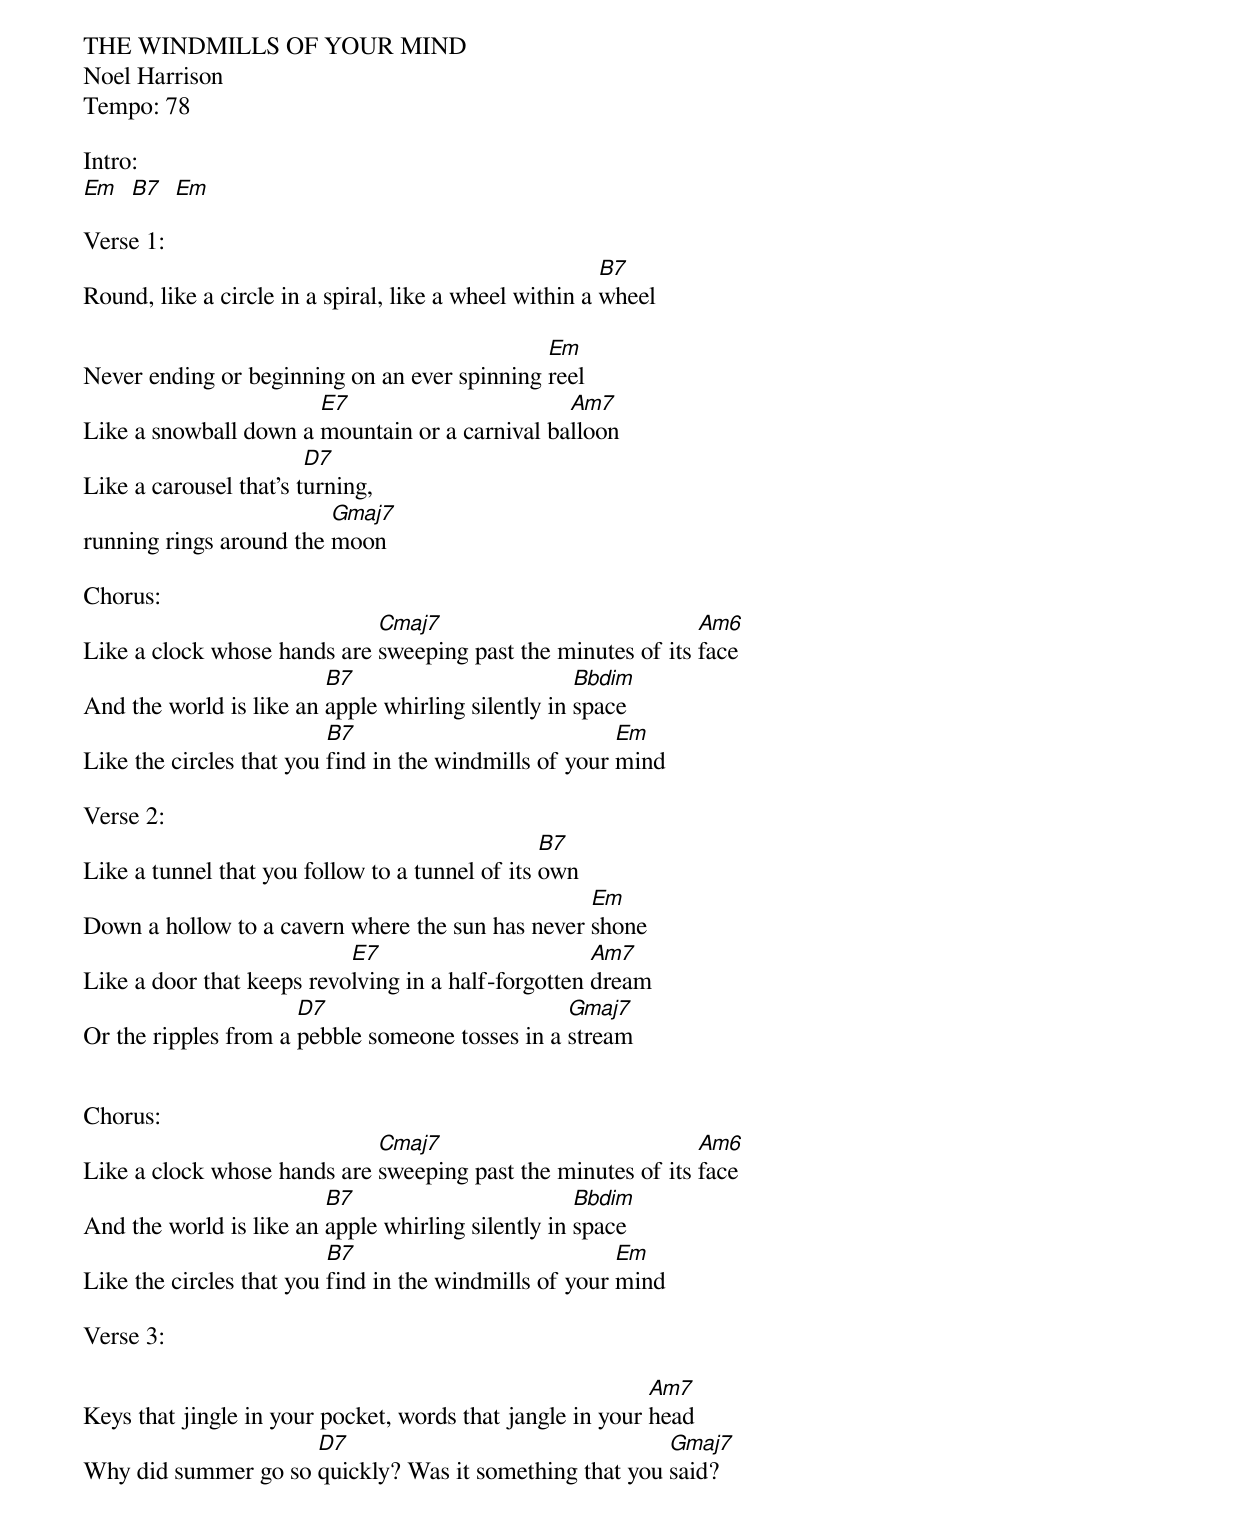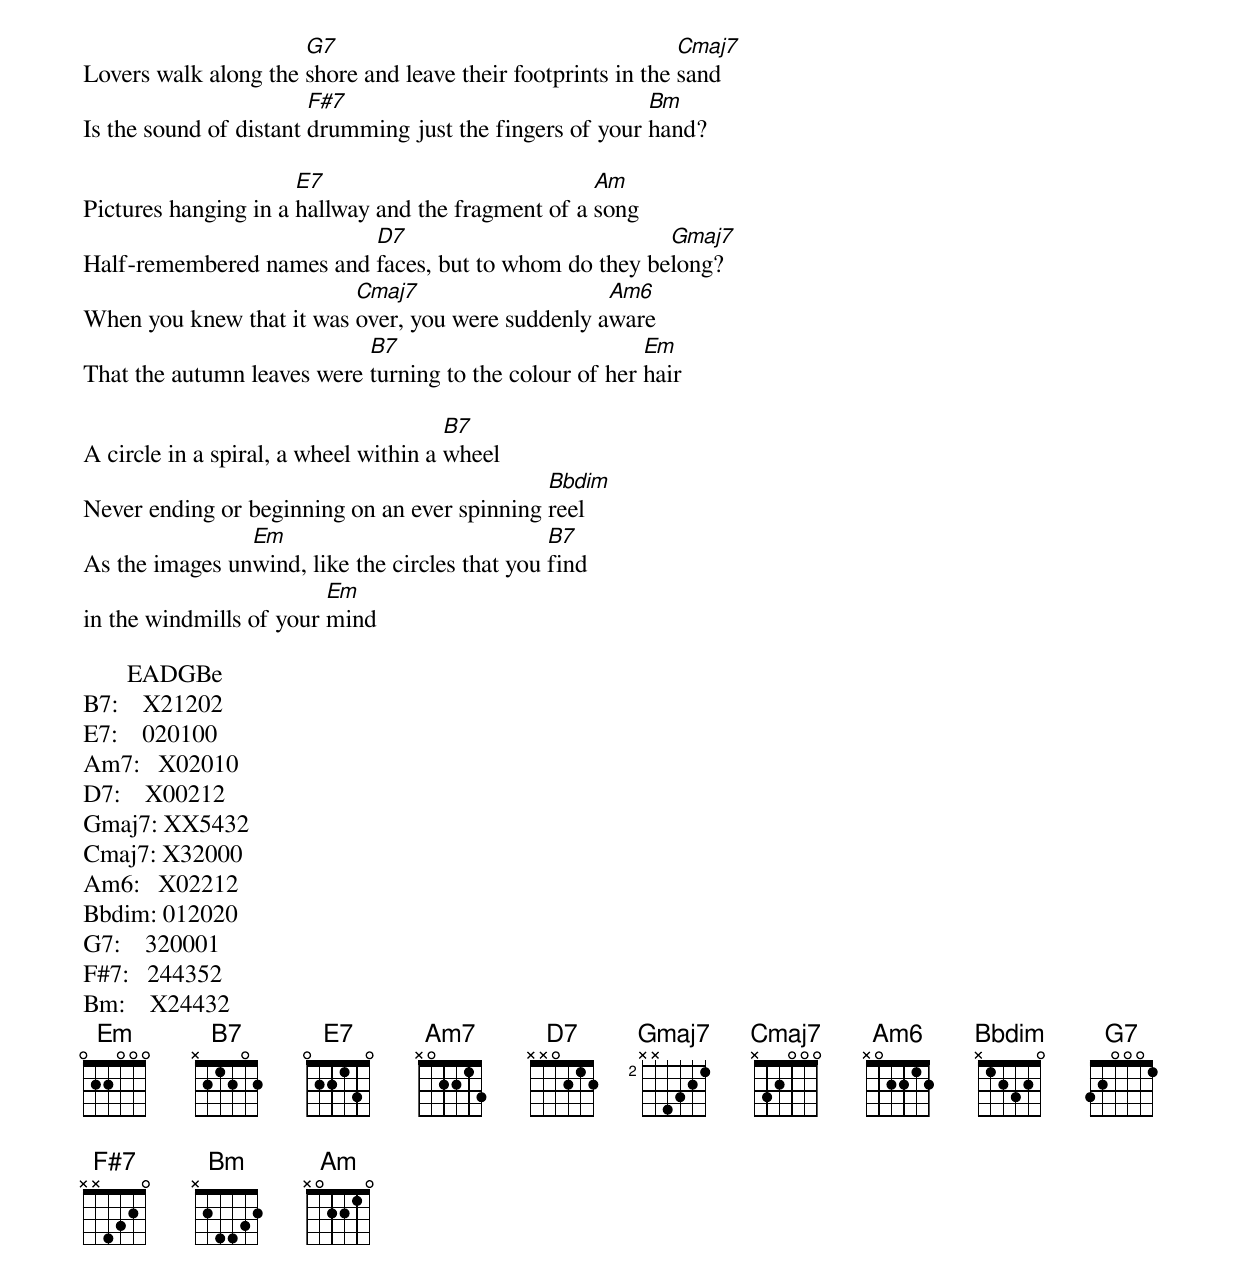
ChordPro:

THE WINDMILLS OF YOUR MIND
Noel Harrison
Tempo: 78

Intro:
[Em]  [B7]  [Em]

Verse 1:
Round, like a circle in a spiral, like a wheel within a [B7]wheel

Never ending or beginning on an ever spinning [Em]reel
Like a snowball down a [E7]mountain or a carnival ba[Am7]lloon
Like a carousel that's t[D7]urning,
running rings around the [Gmaj7]moon

Chorus:
Like a clock whose hands are [Cmaj7]sweeping past the minutes of its [Am6]face
And the world is like an [B7]apple whirling silently in [Bbdim]space
Like the circles that you [B7]find in the windmills of your [Em]mind

Verse 2:
Like a tunnel that you follow to a tunnel of its [B7]own
Down a hollow to a cavern where the sun has never [Em]shone
Like a door that keeps revo[E7]lving in a half-forgotten [Am7]dream
Or the ripples from a [D7]pebble someone tosses in a [Gmaj7]stream


Chorus:
Like a clock whose hands are [Cmaj7]sweeping past the minutes of its [Am6]face
And the world is like an [B7]apple whirling silently in [Bbdim]space
Like the circles that you [B7]find in the windmills of your [Em]mind

Verse 3:

Keys that jingle in your pocket, words that jangle in your [Am7]head
Why did summer go so [D7]quickly? Was it something that you [Gmaj7]said?
Lovers walk along the [G7]shore and leave their footprints in the [Cmaj7]sand
Is the sound of distant [F#7]drumming just the fingers of your [Bm]hand?

Pictures hanging in a [E7]hallway and the fragment of a [Am]song
Half-remembered names and [D7]faces, but to whom do they be[Gmaj7]long?
When you knew that it was [Cmaj7]over, you were suddenly a[Am6]ware
That the autumn leaves were [B7]turning to the colour of her [Em]hair

A circle in a spiral, a wheel within a [B7]wheel
Never ending or beginning on an ever spinning [Bbdim]reel
As the images un[Em]wind, like the circles that you [B7]find
in the windmills of your [Em]mind

       EADGBe
B7:    X21202
E7:    020100
Am7:   X02010
D7:    X00212
Gmaj7: XX5432
Cmaj7: X32000
Am6:   X02212
Bbdim: 012020
G7:    320001
F#7:   244352
Bm:    X24432
